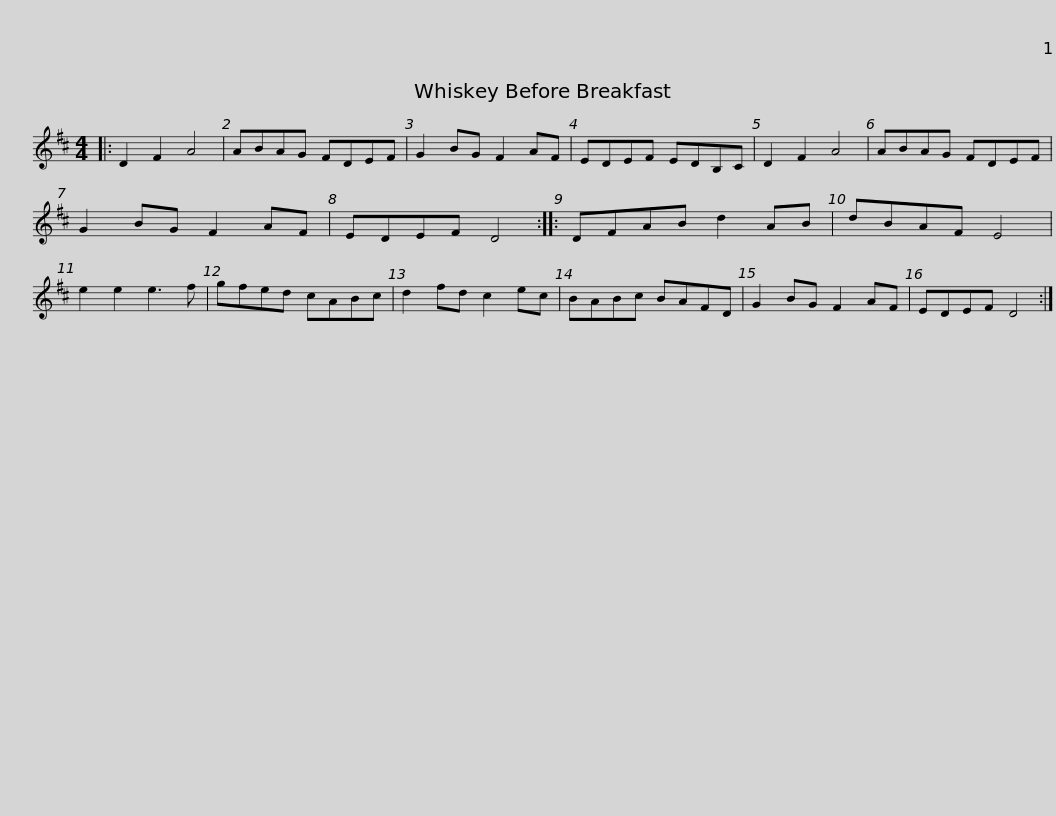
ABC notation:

X:1
L:1/8
M:4/4
I:linebreak $
K:D
V:1 treble
V:1
|: D2 F2 A4 | ABAG FDEF | G2 BG F2 AF | EDEF EDB,C | D2 F2 A4 | %5
 ABAG FDEF | G2 BG F2 AF |$ EDEF D4 :: DFAB d2 AB | dBAF E4 | %10
 e2 e2 e3 f | gfed cABc | d2 fd c2 ec | BABc BAFD |$ G2 BG F2 AF | %15
 EDEF D4 :| %16
